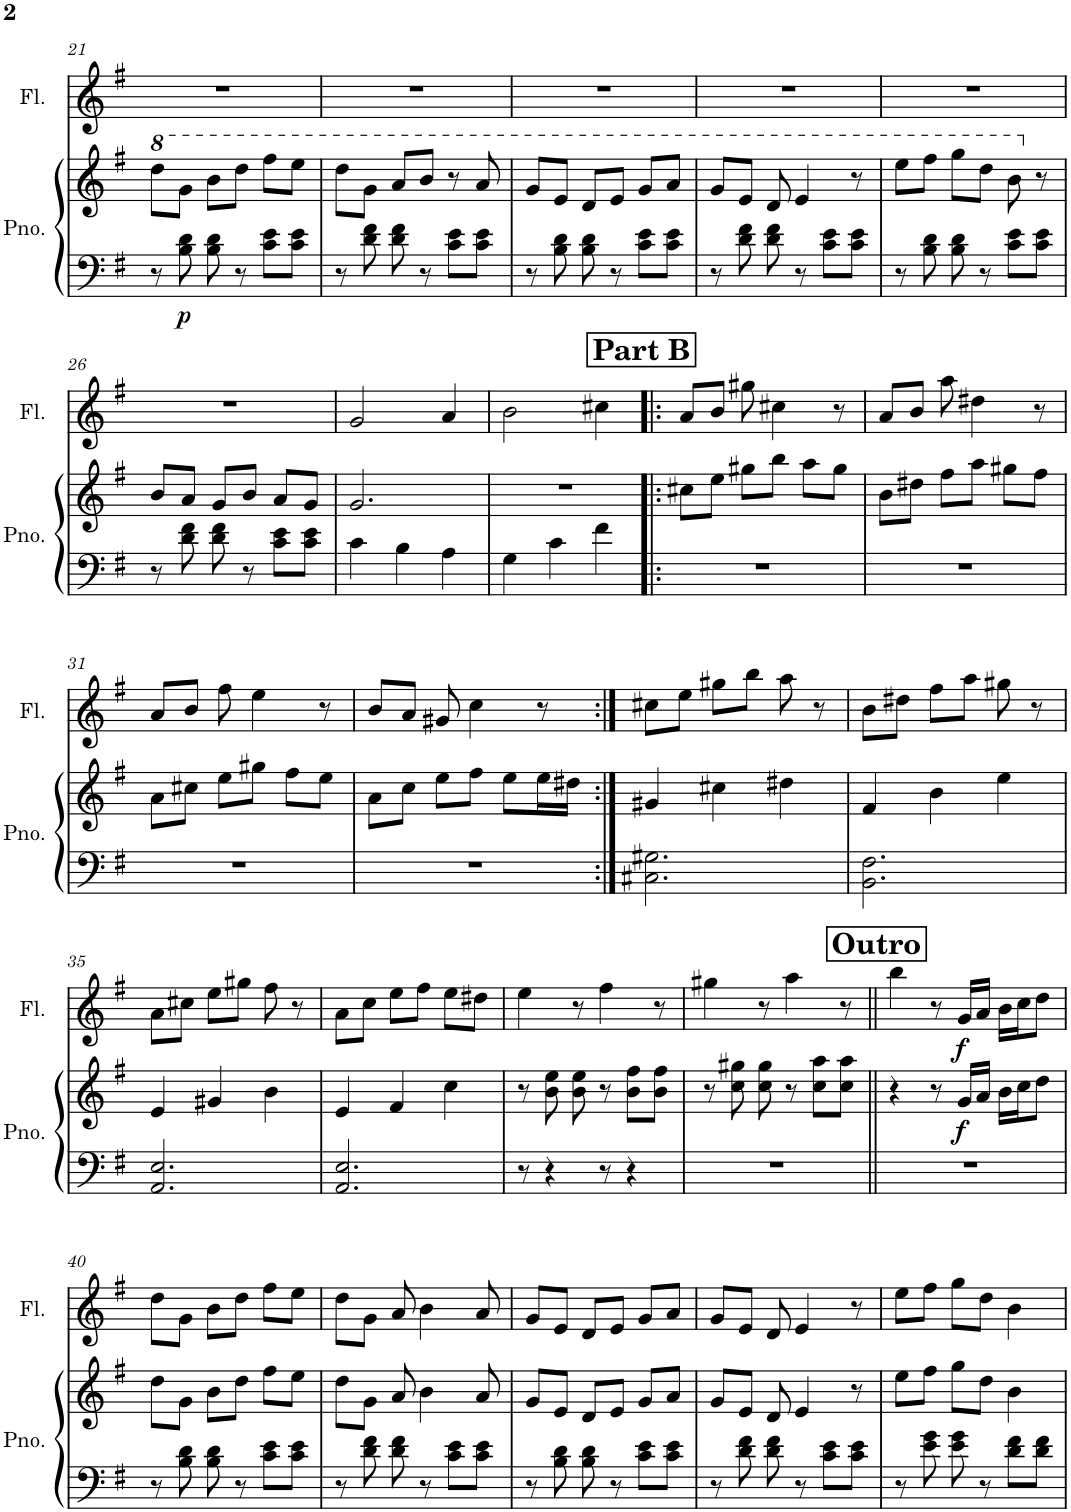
**kern	**kern	**dynam	**kern	**dynam
*part2	*part2	*part2	*part1	*part1
*staff3	*staff2	*staff2/3	*staff1	*staff1
*I"Piano	*	*	*I"Flute	*
*I'Pno.	*	*	*I'Fl.	*
!!LO:PB:g=z
*clefF4	*clefG2	*	*clefG2	*
*k[f#]	*k[f#]	*	*k[f#]	*
*M3/4	*M3/4	*	*M3/4	*
*	*8va	*	*	*
=21	=21	=21	=21	=21
8r	8ddd\L	.	2.r	.
!	!	!LO:DY:b=2	!	!
8B\ 8d\	8gg\J	p	.	.
8B\ 8d\	8bb\L	.	.	.
8r	8ddd\J	.	.	.
8c\ 8e\L	8fff#\L	.	.	.
8c\ 8e\J	8eee\J	.	.	.
=22	=22	=22	=22	=22
8r	8ddd\L	.	2.r	.
8d\ 8f#\	8gg\J	.	.	.
8d\ 8f#\	8aa/L	.	.	.
8r	8bb/J	.	.	.
8c\ 8e\L	8r	.	.	.
8c\ 8e\J	8aa/	.	.	.
=23	=23	=23	=23	=23
8r	8gg/L	.	2.r	.
8B\ 8d\	8ee/J	.	.	.
8B\ 8d\	8dd/L	.	.	.
8r	8ee/J	.	.	.
8c\ 8e\L	8gg/L	.	.	.
8c\ 8e\J	8aa/J	.	.	.
=24	=24	=24	=24	=24
8r	8gg/L	.	2.r	.
8d\ 8f#\	8ee/J	.	.	.
8d\ 8f#\	8dd/	.	.	.
8r	4ee/	.	.	.
8c\ 8e\L	.	.	.	.
8c\ 8e\J	8r	.	.	.
=25	=25	=25	=25	=25
8r	8eee\L	.	2.r	.
8B\ 8d\	8fff#\J	.	.	.
8B\ 8d\	8ggg\L	.	.	.
8r	8ddd\J	.	.	.
8c\ 8e\L	8bb\	.	.	.
*	*X8va	*	*	*
8c\ 8e\J	8r	.	.	.
!!LO:LB:g=z
=26	=26	=26	=26	=26
8r	8b/L	.	2.r	.
8d\ 8f#\	8a/J	.	.	.
8d\ 8f#\	8g/L	.	.	.
8r	8b/J	.	.	.
8c\ 8e\L	8a/L	.	.	.
8c\ 8e\J	8g/J	.	.	.
=27	=27	=27	=27	=27
4c\	2.g/	.	2g/	.
4B\	.	.	.	.
4A\	.	.	4a/	.
=28	=28	=28	=28	=28
4G\	2.r	.	2b\	.
4c\	.	.	.	.
4f#\	.	.	4cc#X\	.
!!LO:REH:place=s1:a:B:cj:fs=14:t=Part B
=29!|:	=29!|:	=29!|:	=29!|:	=29!|:
2.r	8cc#X\L	.	8a/L	.
.	8ee\J	.	8b/J	.
.	8gg#X\L	.	8gg#X\	.
.	8bb\J	.	4cc#X\	.
.	8aa\L	.	.	.
.	8gg#\J	.	8r	.
=30	=30	=30	=30	=30
2.r	8b\L	.	8a/L	.
.	8dd#X\J	.	8b/J	.
.	8ff#\L	.	8aa\	.
.	8aa\J	.	4dd#X\	.
.	8gg#X\L	.	.	.
.	8ff#\J	.	8r	.
!!LO:LB:g=z
=31	=31	=31	=31	=31
2.r	8a\L	.	8a/L	.
.	8cc#X\J	.	8b/J	.
.	8ee\L	.	8ff#\	.
.	8gg#X\J	.	4ee\	.
.	8ff#\L	.	.	.
.	8ee\J	.	8r	.
=32	=32	=32	=32	=32
2.r	8a\L	.	8b/L	.
.	8cc\J	.	8a/J	.
.	8ee\L	.	8g#X/	.
.	8ff#\J	.	4cc\	.
.	8ee\L	.	.	.
.	16ee\L	.	8r	.
.	16dd#X\JJ	.	.	.
=33:|!	=33:|!	=33:|!	=33:|!	=33:|!
2.C#X\ 2.G#X\	4g#X/	.	8cc#X\L	.
.	.	.	8ee\J	.
.	4cc#X\	.	8gg#X\L	.
.	.	.	8bb\J	.
.	4dd#X\	.	8aa\	.
.	.	.	8r	.
=34	=34	=34	=34	=34
2.BB\ 2.F#\	4f#/	.	8b\L	.
.	.	.	8dd#X\J	.
.	4b\	.	8ff#\L	.
.	.	.	8aa\J	.
.	4ee\	.	8gg#X\	.
.	.	.	8r	.
!!LO:LB:g=z
=35	=35	=35	=35	=35
2.AA/ 2.E/	4e/	.	8a\L	.
.	.	.	8cc#X\J	.
.	4g#X/	.	8ee\L	.
.	.	.	8gg#X\J	.
.	4b\	.	8ff#\	.
.	.	.	8r	.
=36	=36	=36	=36	=36
2.AA/ 2.E/	4e/	.	8a\L	.
.	.	.	8cc\J	.
.	4f#/	.	8ee\L	.
.	.	.	8ff#\J	.
.	4cc\	.	8ee\L	.
.	.	.	8dd#X\J	.
=37	=37	=37	=37	=37
8r	8r	.	4ee\	.
4r	8b\ 8ee\	.	.	.
.	8b\ 8ee\	.	8r	.
8r	8r	.	4ff#\	.
4r	8b\ 8ff#\L	.	.	.
.	8b\ 8ff#\J	.	8r	.
=38	=38	=38	=38	=38
2.r	8r	.	4gg#X\	.
.	8cc\ 8gg#X\	.	.	.
.	8cc\ 8gg#\	.	8r	.
.	8r	.	4aa\	.
.	8cc\ 8aa\L	.	.	.
.	8cc\ 8aa\J	.	8r	.
!!LO:REH:place=s1:a:B:cj:fs=14:t=Outro
=39||	=39||	=39||	=39||	=39||
2.r	4r	.	4bb\	.
.	8r	.	8r	.
!	!	!LO:DY:b	!	!LO:DY:b
.	16g/LL	f	16g/LL	f
.	16a/JJ	.	16a/JJ	.
.	16b\LL	.	16b\LL	.
.	16cc\J	.	16cc\J	.
.	8dd\J	.	8dd\J	.
!!LO:LB:g=z
=40	=40	=40	=40	=40
8r	8dd\L	.	8dd\L	.
8B\ 8d\	8g\J	.	8g\J	.
8B\ 8d\	8b\L	.	8b\L	.
8r	8dd\J	.	8dd\J	.
8c\ 8e\L	8ff#\L	.	8ff#\L	.
8c\ 8e\J	8ee\J	.	8ee\J	.
=41	=41	=41	=41	=41
8r	8dd\L	.	8dd\L	.
8d\ 8f#\	8g\J	.	8g\J	.
8d\ 8f#\	8a/	.	8a/	.
8r	4b\	.	4b\	.
8c\ 8e\L	.	.	.	.
8c\ 8e\J	8a/	.	8a/	.
=42	=42	=42	=42	=42
8r	8g/L	.	8g/L	.
8B\ 8d\	8e/J	.	8e/J	.
8B\ 8d\	8d/L	.	8d/L	.
8r	8e/J	.	8e/J	.
8c\ 8e\L	8g/L	.	8g/L	.
8c\ 8e\J	8a/J	.	8a/J	.
=43	=43	=43	=43	=43
8r	8g/L	.	8g/L	.
8d\ 8f#\	8e/J	.	8e/J	.
8d\ 8f#\	8d/	.	8d/	.
8r	4e/	.	4e/	.
8c\ 8e\L	.	.	.	.
8c\ 8e\J	8r	.	8r	.
=44	=44	=44	=44	=44
8r	8ee\L	.	8ee\L	.
8e\ 8g\	8ff#\J	.	8ff#\J	.
8e\ 8g\	8gg\L	.	8gg\L	.
8r	8dd\J	.	8dd\J	.
8d\ 8f#\L	4b\	.	4b\	.
8d\ 8f#\J	.	.	.	.
=	=	=	=	=
*-	*-	*-	*-	*-
